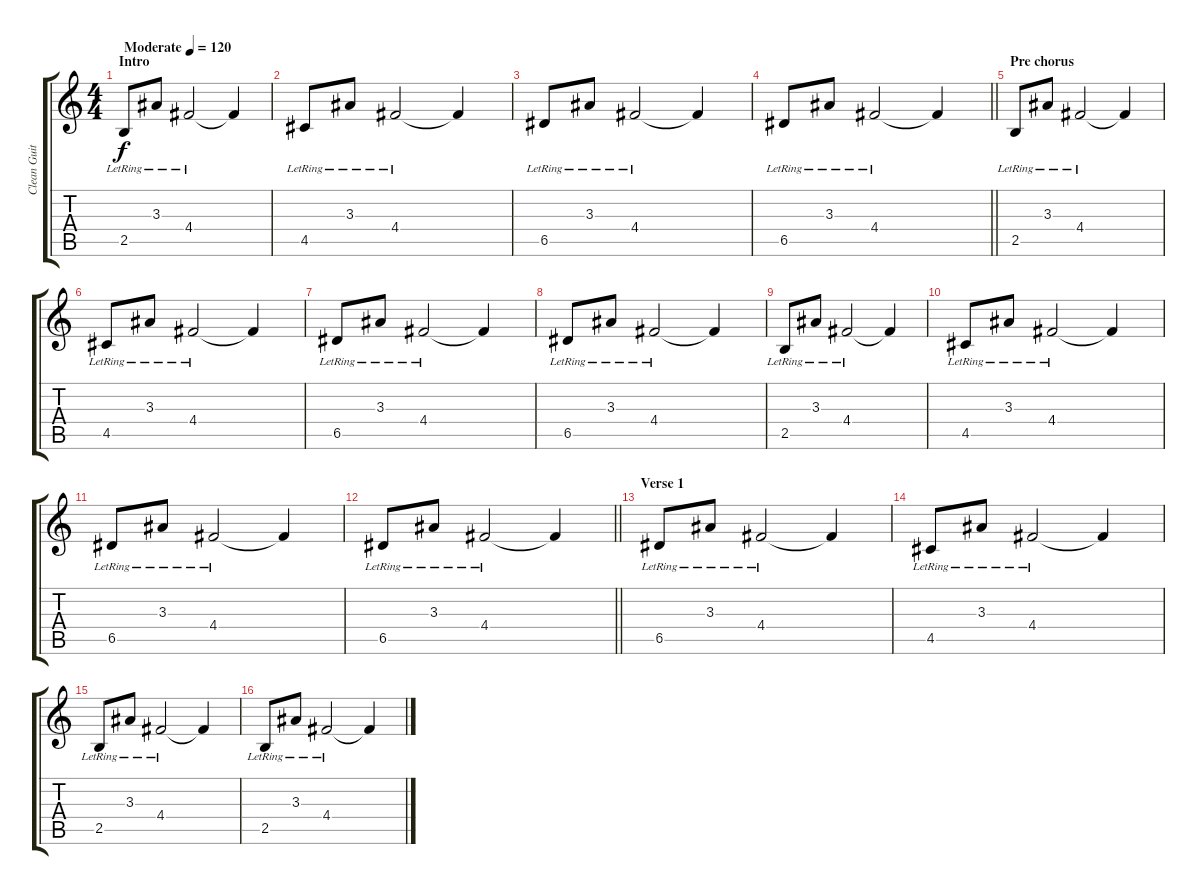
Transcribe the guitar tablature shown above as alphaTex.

\track ("Clean Guitar 2" "Clean Guit") {instrument electricguitarclean}
\staff {score tabs}
\tuning (E4 B3 G3 D3 A2 D2) {hide}
\ts (4 4)
\section ("" "Intro")
\tempo (120 "Moderate")
\clef g2
\ks c
2.5{lr}.8{dy f instrument electricguitarclean} 3.3{lr}.8 4.4{lr}.2 4.4{t}.4 |
4.5{lr}.8 3.3{lr}.8 4.4{lr}.2 4.4{t}.4 |
6.5{lr}.8 3.3{lr}.8 4.4{lr}.2 4.4{t}.4 |
\barLineRight lightlight
6.5{lr}.8 3.3{lr}.8 4.4{lr}.2 4.4{t}.4 |
\section ("" "Pre chorus")
2.5{lr}.8{instrument acousticguitarsteel} 3.3{lr}.8 4.4{lr}.2 4.4{t}.4 |
4.5{lr}.8 3.3{lr}.8 4.4{lr}.2 4.4{t}.4 |
6.5{lr}.8 3.3{lr}.8 4.4{lr}.2 4.4{t}.4 |
6.5{lr}.8 3.3{lr}.8 4.4{lr}.2 4.4{t}.4 |
2.5{lr}.8 3.3{lr}.8 4.4{lr}.2 4.4{t}.4 |
4.5{lr}.8 3.3{lr}.8 4.4{lr}.2 4.4{t}.4 |
6.5{lr}.8 3.3{lr}.8 4.4{lr}.2 4.4{t}.4 |
\barLineRight lightlight
6.5{lr}.8 3.3{lr}.8 4.4{lr}.2 4.4{t}.4 |
\section ("" "Verse 1 ")
6.5{lr}.8{instrument electricguitarclean} 3.3{lr}.8 4.4{lr}.2 4.4{t}.4 |
4.5{lr}.8 3.3{lr}.8 4.4{lr}.2 4.4{t}.4 |
2.5{lr}.8 3.3{lr}.8 4.4{lr}.2 4.4{t}.4 |
2.5{lr}.8 3.3{lr}.8 4.4{lr}.2 4.4{t}.4
